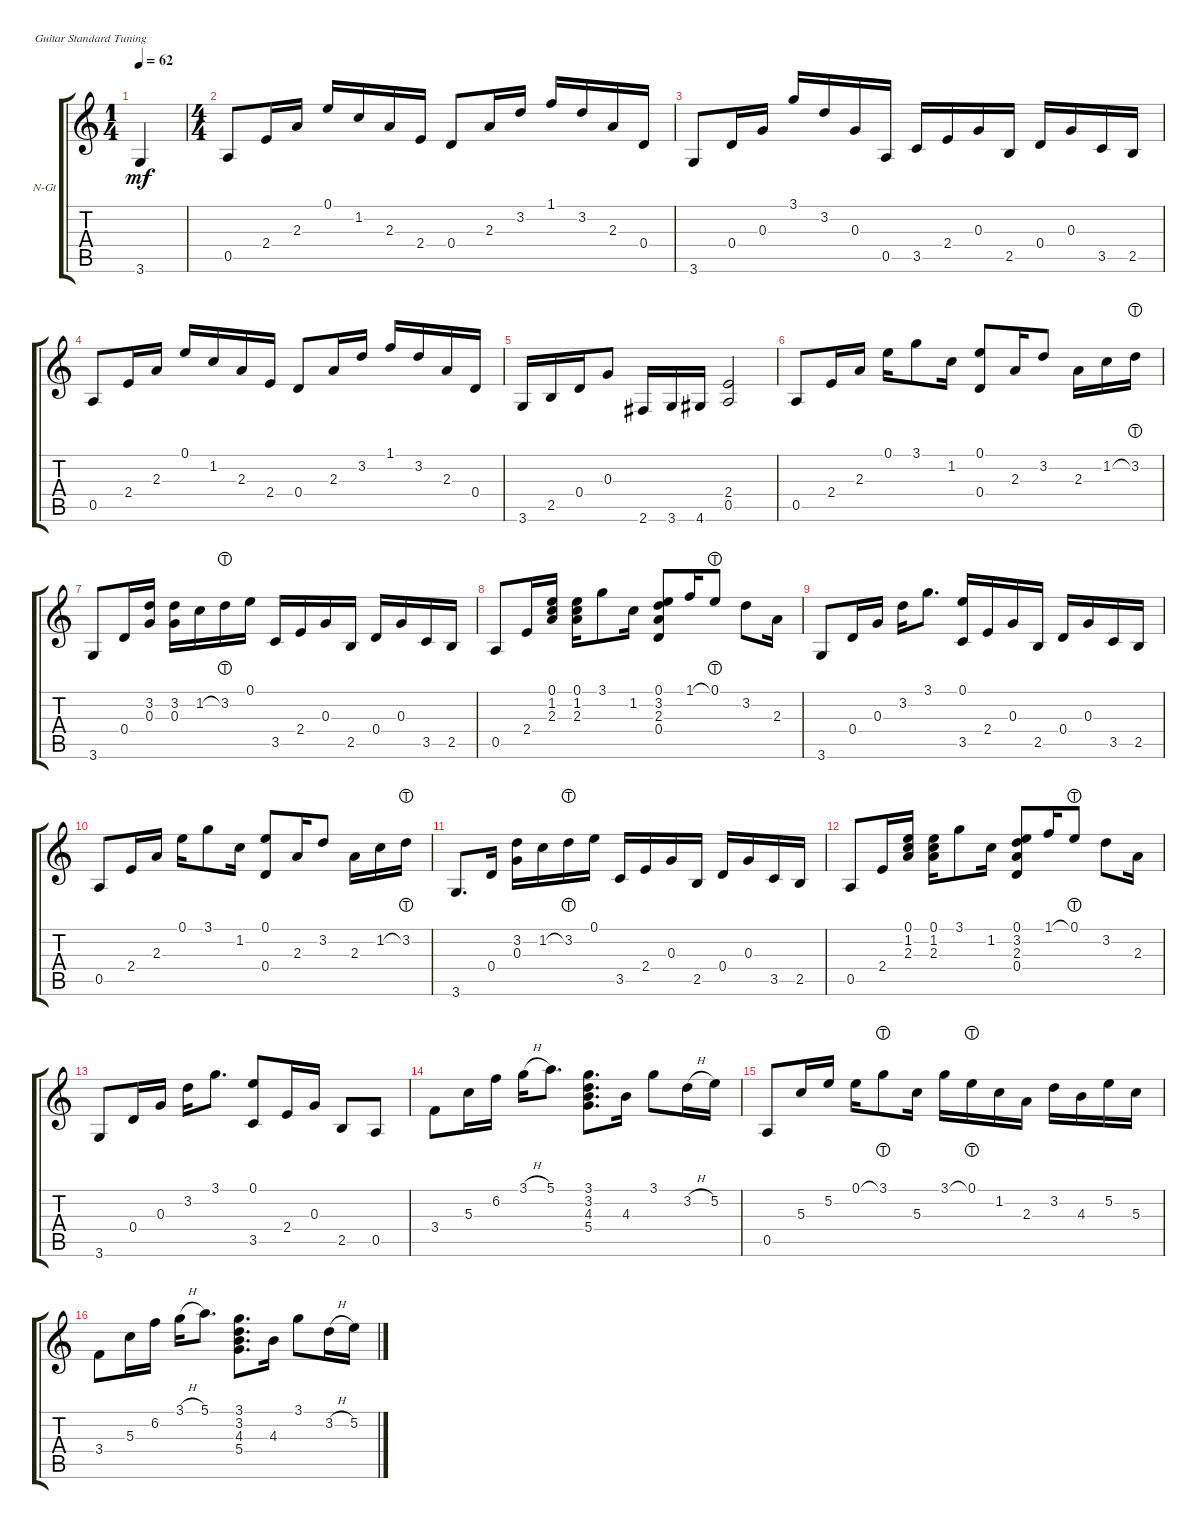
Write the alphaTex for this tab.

\defaultSystemsLayout 4
\bracketExtendMode groupsimilarinstruments
\firstSystemTrackNameOrientation horizontal
\otherSystemsTrackNameOrientation horizontal
\track ("Nylon Guitar" "N-Gt") {instrument acousticguitarnylon}
\staff {score tabs}
\tuning (E4 B3 G3 D3 A2 E2)
\ts (1 4)
\tempo 62
\clef g2
\ks c
3.6.4{dy mf instrument acousticguitarnylon} |
\ts (4 4)
0.5.8 2.4.16 2.3.16 0.1.16 1.2.16 2.3.16 2.4.16 0.4.8 2.3.16 3.2.16 1.1.16 3.2.16 2.3.16 0.4.16 |
3.6.8 0.4.16 0.3.16 3.1.16 3.2.16 0.3.16 0.5.16 3.5.16 2.4.16 0.3.16 2.5.16 0.4.16 0.3.16 3.5.16 2.5.16 |
0.5.8 2.4.16 2.3.16 0.1.16 1.2.16 2.3.16 2.4.16 0.4.8 2.3.16 3.2.16 1.1.16 3.2.16 2.3.16 0.4.16 |
3.6.16 2.5.16 0.4.16 0.3.8 2.6.16 3.6.16 4.6.16 (2.4 0.5).2 |
0.5.8 2.4.16 2.3.16 0.1.16 3.1.8 1.2.16 (0.1 0.4).8 2.3.16 3.2.8 2.3.16 1.2.16 3.2{lht}.16 |
3.6.8 0.4.16 (3.2 0.3).16 (0.3 3.2).16 1.2.16 3.2{lht}.16 0.1.16 3.5.16 2.4.16 0.3.16 2.5.16 0.4.16 0.3.16 3.5.16 2.5.16 |
0.5.8 2.4.16 (0.1 1.2 2.3).16 (0.1 1.2 2.3).16 3.1.8 1.2.16 (0.4 2.3 3.2 0.1).8 1.1.16 0.1{lht}.8 3.2.8 2.3.16 |
3.6.8 0.4.16 0.3.16 3.2.16 3.1.8{d} (0.1 3.5).16 2.4.16 0.3.16 2.5.16 0.4.16 0.3.16 3.5.16 2.5.16 |
0.5.8 2.4.16 2.3.16 0.1.16 3.1.8 1.2.16 (0.1 0.4).8 2.3.16 3.2.8 2.3.16 1.2.16 3.2{lht}.16 |
3.6.8{d} 0.4.16 (0.3 3.2).16 1.2.16 3.2{lht}.16 0.1.16 3.5.16 2.4.16 0.3.16 2.5.16 0.4.16 0.3.16 3.5.16 2.5.16 |
0.5.8 2.4.16 (0.1 1.2 2.3).16 (0.1 1.2 2.3).16 3.1.8 1.2.16 (0.4 2.3 3.2 0.1).8 1.1.16 0.1{lht}.8 3.2.8 2.3.16 |
3.6.8 0.4.16 0.3.16 3.2.16 3.1.8{d} (0.1 3.5).8 2.4.16 0.3.16 2.5.8 0.5.8 |
3.4.8 5.3.16 6.2.16 3.1{h}.16 5.1.8{d} (4.3 3.2 5.4 3.1).8{d} 4.3.16 3.1.8 3.2{h}.16 5.2.16 |
0.5.8 5.3.16 5.2.16 0.1.16 3.1{lht}.8 5.3.16 3.1.16 0.1{lht}.16 1.2.16 2.3.16 3.2.16 4.3.16 5.2.16 5.3.16 |
3.4.8 5.3.16 6.2.16 3.1{h}.16 5.1.8{d} (4.3 3.2 5.4 3.1).8{d} 4.3.16 3.1.8 3.2{h}.16 5.2.16
